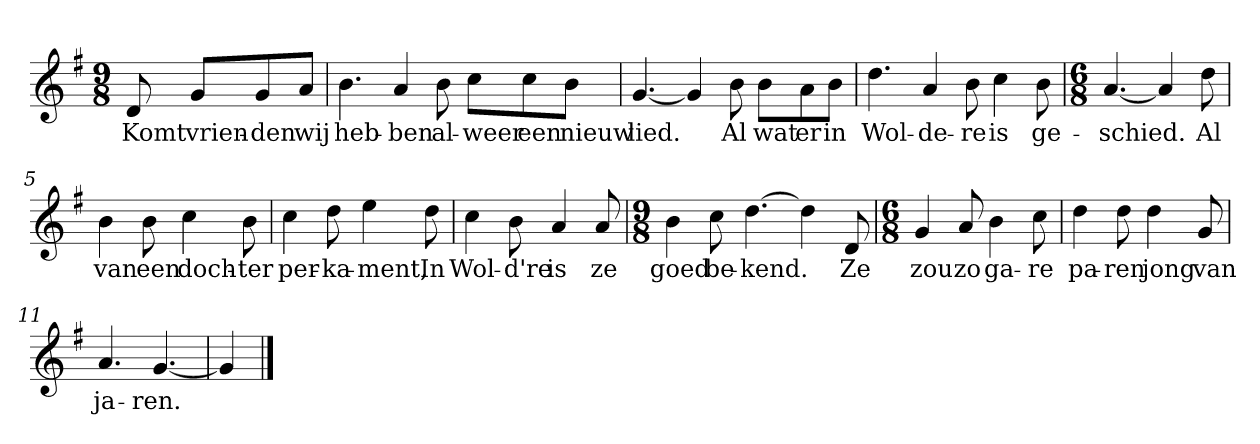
**kern	**text
*part1	*part1
*staff1	*staff1
*clefG2	*
*k[f#]	*
*G:	*
*M9/8	*
*MM120	*
=	=
8d	Komt
8g/L	vrien-
8g/	-den
8a/J	wij
=1	=1
4.b	heb-
4a	-ben
8b	al-
8cc\L	-weer
8cc\	een
8b\J	nieuw
=2	=2
[4.g	lied.
4g]	.
8b	Al
8b\L	wat
8a\	er
8b\J	in
=3	=3
4.dd	Wol-
4a	-de-
8b	-re
4cc	is
8b	ge-
=4	=4
*M6/8	*
[4.a	-schied.
4a]	.
8dd	Al
=5	=5
4b	van
8b	een
4cc	doch-
8b	-ter
=6	=6
4cc	per-
8dd	-ka-
4ee	-ment,
8dd	In
=7	=7
4cc	Wol-
8b	-d're
4a	is
8a	ze
=8	=8
*M9/8	*
4b	goed
8cc	be-
[4.dd	-kend.
4dd]	.
8d	Ze
=9	=9
*M6/8	*
4g	zou
8a	zo
4b	ga-
8cc	-re
=10	=10
4dd	pa-
8dd	-ren
4dd	jong
8g	van
=11	=11
4.a	ja-
[4.g	-ren.
=12	=12
4g]	.
==	==
*-	*-
